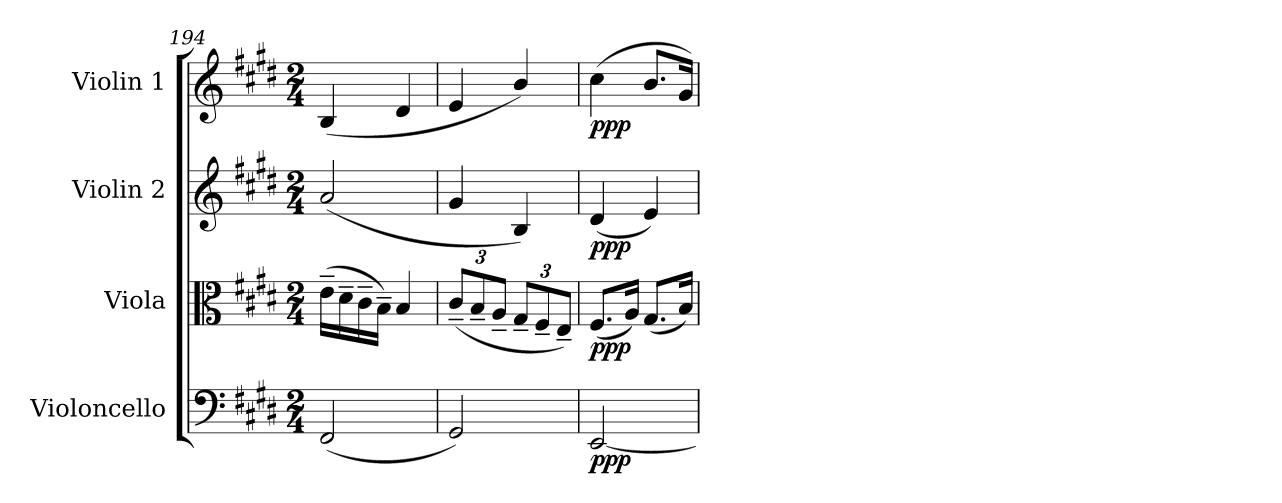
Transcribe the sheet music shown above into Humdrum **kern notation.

**kern	**dynam	**kern	**dynam	**kern	**dynam	**kern	**dynam
*part4	*part4	*part3	*part3	*part2	*part2	*part1	*part1
*staff4	*staff4	*staff3	*staff3	*staff2	*staff2	*staff1	*staff1
*I"Violoncello	*	*I"Viola	*	*I"Violin 2	*	*I"Violin 1	*
*I'Vc	*	*I'Vla	*	*I'Vln	*	*I'Vln	*
*clefF4	*	*clefC3	*	*clefG2	*	*clefG2	*
*k[f#c#g#d#]	*	*k[f#c#g#d#]	*	*k[f#c#g#d#]	*	*k[f#c#g#d#]	*
*M2/4	*	*M2/4	*	*M2/4	*	*M2/4	*
=194	=194	=194	=194	=194	=194	=194	=194
(2FF#/	.	(16e~\LL	.	(2a/	.	(4B/	.
.	.	16d#~\	.	.	.	.	.
.	.	16c#~\	.	.	.	.	.
.	.	16B~\JJ)	.	.	.	.	.
.	.	4B/	.	.	.	4d#/	.
=195	=195	=195	=195	=195	=195	=195	=195
*	*	*Xbrackettup	*	*	*	*	*
2GG#/)	.	(12c#~/L	.	4g#/	.	4e/	.
.	.	12B~/	.	.	.	.	.
.	.	12A~/J	.	.	.	.	.
.	.	12G#~/L	.	4B/)	.	4b/)	.
.	.	12F#~/	.	.	.	.	.
.	.	12E~/J)	.	.	.	.	.
=196	=196	=196	=196	=196	=196	=196	=196
!	!LO:DY:b	!	!LO:DY:b	!	!LO:DY:b	!	!LO:DY:b
[2EE/	ppp	(8.F#/L	ppp	(4d#/	ppp	(4cc#\	ppp
.	.	16A/Jk)	.	.	.	.	.
.	.	(8.G#/L	.	4e/)	.	8.b/L	.
.	.	16B/Jk)	.	.	.	16g#/Jk)	.
=	=	=	=	=	=	=	=
*-	*-	*-	*-	*-	*-	*-	*-
